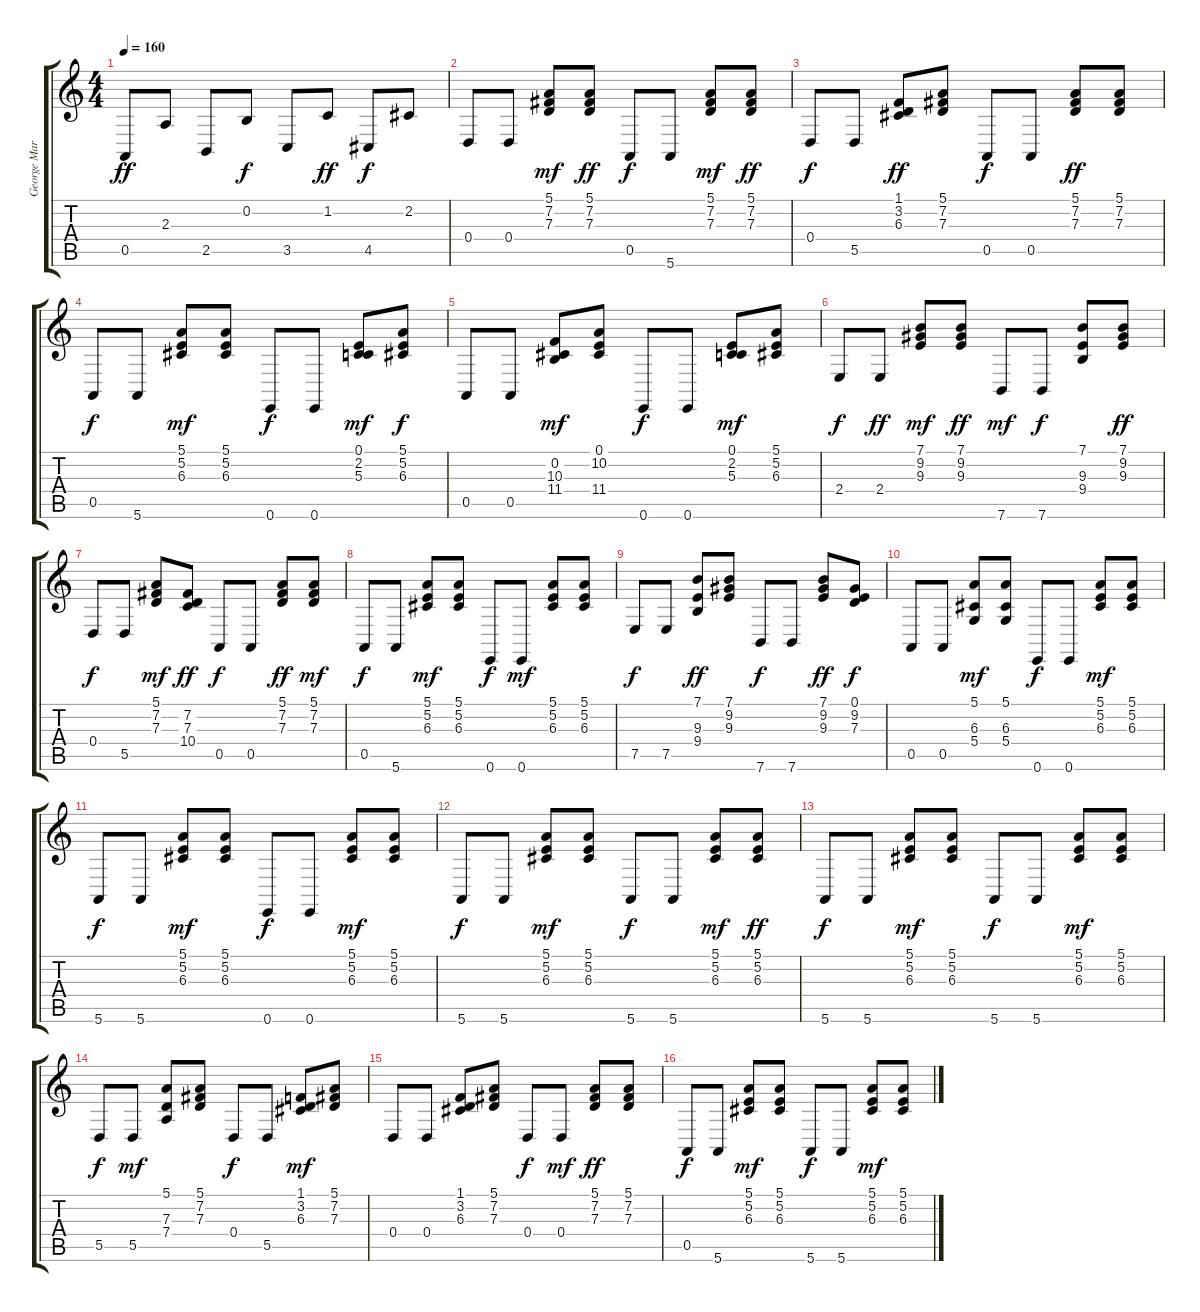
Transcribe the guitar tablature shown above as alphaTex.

\track ("George Martin" "George Mar") {instrument electricgrandpiano}
\staff {score tabs}
\tuning (E4 B3 G3 D3 A2 E2) {hide}
\ts (4 4)
\tempo 160
\clef g2
\ks c
0.5.8{dy ff} 2.3.8 2.5.8 0.2.8{dy f} 3.5.8 1.2.8{dy ff} 4.5.8{dy f} 2.2.8 |
0.4.8 0.4.8 (5.1 7.2 7.3).8{dy mf} (5.1 7.2 7.3).8{dy ff} 0.5.8{dy f} 5.6.8 (5.1 7.2 7.3).8{dy mf} (5.1 7.2 7.3).8{dy ff} |
0.4.8{dy f} 5.5.8 (1.1 3.2 6.3).8{dy ff} (5.1 7.2 7.3).8 0.5.8{dy f} 0.5.8 (5.1 7.2 7.3).8{dy ff} (5.1 7.2 7.3).8 |
0.5.8{dy f} 5.6.8 (5.1 5.2 6.3).8{dy mf} (5.1 5.2 6.3).8 0.6.8{dy f} 0.6.8 (0.1 2.2 5.3).8{dy mf} (5.1 5.2 6.3).8{dy f} |
0.5.8 0.5.8 (0.2 10.3 11.4).8{dy mf} (0.1 10.2 11.4).8 0.6.8{dy f} 0.6.8 (0.1 2.2 5.3).8{dy mf} (5.1 5.2 6.3).8 |
2.4.8{dy f} 2.4.8{dy ff} (7.1 9.2 9.3).8{dy mf} (7.1 9.2 9.3).8{dy ff} 7.6.8{dy mf} 7.6.8{dy f} (7.1 9.3 9.4).8 (7.1 9.2 9.3).8{dy ff} |
0.4.8{dy f} 5.5.8 (5.1 7.2 7.3).8{dy mf} (7.2 7.3 10.4).8{dy ff} 0.5.8{dy f} 0.5.8 (5.1 7.2 7.3).8{dy ff} (5.1 7.2 7.3).8{dy mf} |
0.5.8{dy f} 5.6.8 (5.1 5.2 6.3).8{dy mf} (5.1 5.2 6.3).8 0.6.8{dy f} 0.6.8{dy mf} (5.1 5.2 6.3).8 (5.1 5.2 6.3).8 |
7.5.8{dy f} 7.5.8 (7.1 9.3 9.4).8{dy ff} (7.1 9.2 9.3).8 7.6.8{dy f} 7.6.8 (7.1 9.2 9.3).8{dy ff} (0.1 9.2 7.3).8{dy f} |
0.5.8 0.5.8 (5.1 6.3 5.4).8{dy mf} (5.1 6.3 5.4).8 0.6.8{dy f} 0.6.8 (5.1 5.2 6.3).8{dy mf} (5.1 5.2 6.3).8 |
5.6.8{dy f} 5.6.8 (5.1 5.2 6.3).8{dy mf} (5.1 5.2 6.3).8 0.6.8{dy f} 0.6.8 (5.1 5.2 6.3).8{dy mf} (5.1 5.2 6.3).8 |
5.6.8{dy f} 5.6.8 (5.1 5.2 6.3).8{dy mf} (5.1 5.2 6.3).8 5.6.8{dy f} 5.6.8 (5.1 5.2 6.3).8{dy mf} (5.1 5.2 6.3).8{dy ff} |
5.6.8{dy f} 5.6.8 (5.1 5.2 6.3).8{dy mf} (5.1 5.2 6.3).8 5.6.8{dy f} 5.6.8 (5.1 5.2 6.3).8{dy mf} (5.1 5.2 6.3).8 |
5.5.8{dy f} 5.5.8{dy mf} (5.1 7.3 7.4).8 (5.1 7.2 7.3).8 0.4.8{dy f} 5.5.8 (1.1 3.2 6.3).8{dy mf} (5.1 7.2 7.3).8 |
0.4.8 0.4.8 (1.1 3.2 6.3).8 (5.1 7.2 7.3).8 0.4.8{dy f} 0.4.8{dy mf} (5.1 7.2 7.3).8{dy ff} (5.1 7.2 7.3).8 |
0.5.8{dy f} 5.6.8 (5.1 5.2 6.3).8{dy mf} (5.1 5.2 6.3).8 5.6.8{dy f} 5.6.8 (5.1 5.2 6.3).8{dy mf} (5.1 5.2 6.3).8
